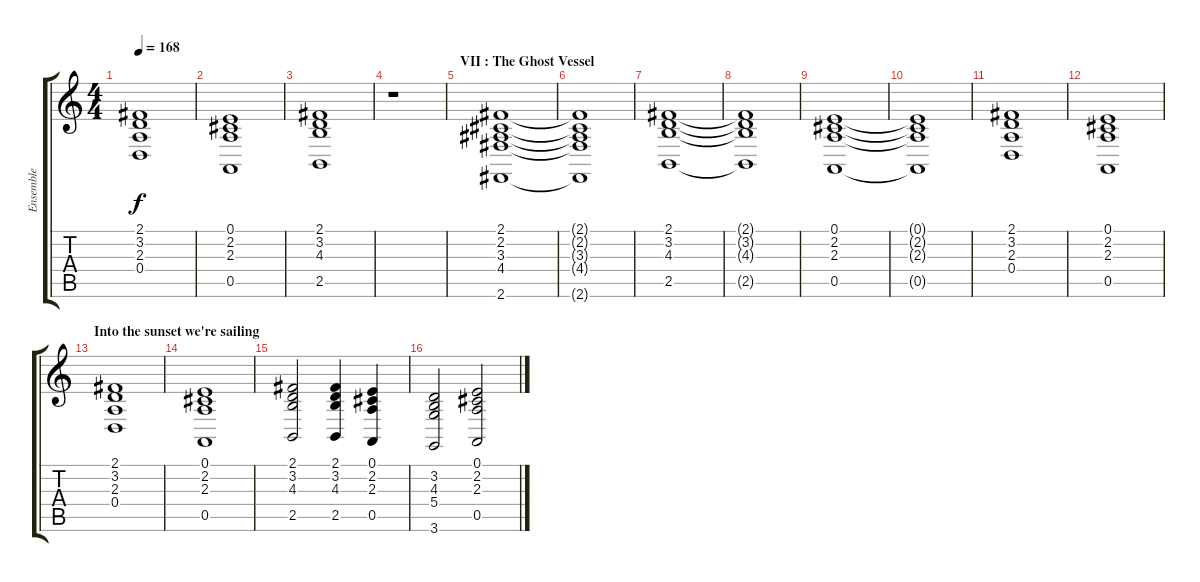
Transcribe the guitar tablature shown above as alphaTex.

\track ("Ensemble" "Ensemble") {instrument stringensemble1}
\staff {score tabs}
\tuning (E4 B3 G3 D3 A2 E2) {hide}
\ts (4 4)
\tempo 168
\clef g2
\ks c
(2.1 3.2 2.3 0.4).1{dy f} |
(0.1 2.2 2.3 0.5).1 |
(2.1 3.2 4.3 2.5).1 |
r.1 |
\section ("" "VII : The Ghost Vessel")
(2.1 2.2 3.3 4.4 2.6).1 |
(2.1{t} 2.2{t} 3.3{t} 4.4{t} 2.6{t}).1 |
(2.1 3.2 4.3 2.5).1 |
(2.1{t} 3.2{t} 4.3{t} 2.5{t}).1 |
(0.1 2.2 2.3 0.5).1 |
(0.1{t} 2.2{t} 2.3{t} 0.5{t}).1 |
(2.1 3.2 2.3 0.4).1 |
(0.1 2.2 2.3 0.5).1 |
\section ("" "Into the sunset we're sailing")
(2.1 3.2 2.3 0.4).1 |
(0.1 2.2 2.3 0.5).1 |
(2.1 3.2 4.3 2.5).2 (2.1 3.2 4.3 2.5).4 (0.1 2.2 2.3 0.5).4 |
(3.2 4.3 5.4 3.6).2 (0.1 2.2 2.3 0.5).2
